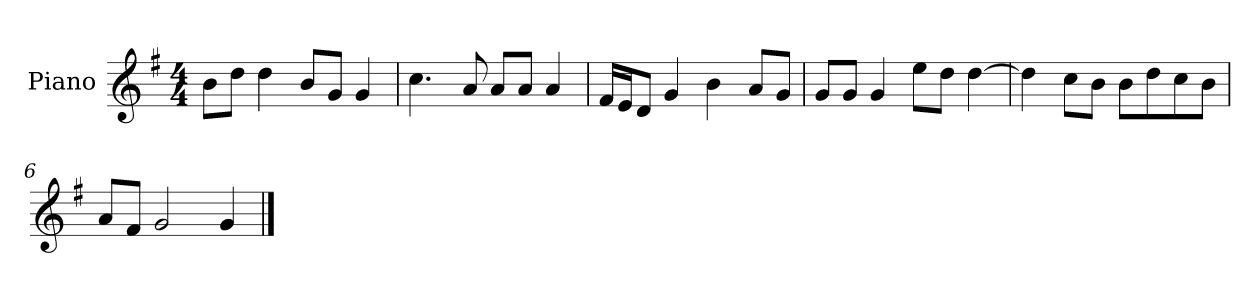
**kern
*part1
*staff1
*I"Piano
*I'P-no
*clefG2
*k[f#]
*M4/4
*MM90
=1
8b\L
8dd\J
4dd\
8b/L
8g/J
4g/
=2
4.cc\
8a/
8a/L
8a/J
4a/
=3
16f#/LL
16e/J
8d/J
4g/
4b\
8a/L
8g/J
=4
8g/L
8g/J
4g/
8ee\L
8dd\J
[4dd\
=5
4dd\]
8cc\L
8b\J
8b\L
8dd\
8cc\
8b\J
=6
8a/L
8f#/J
2g/
4g/
==
*-
